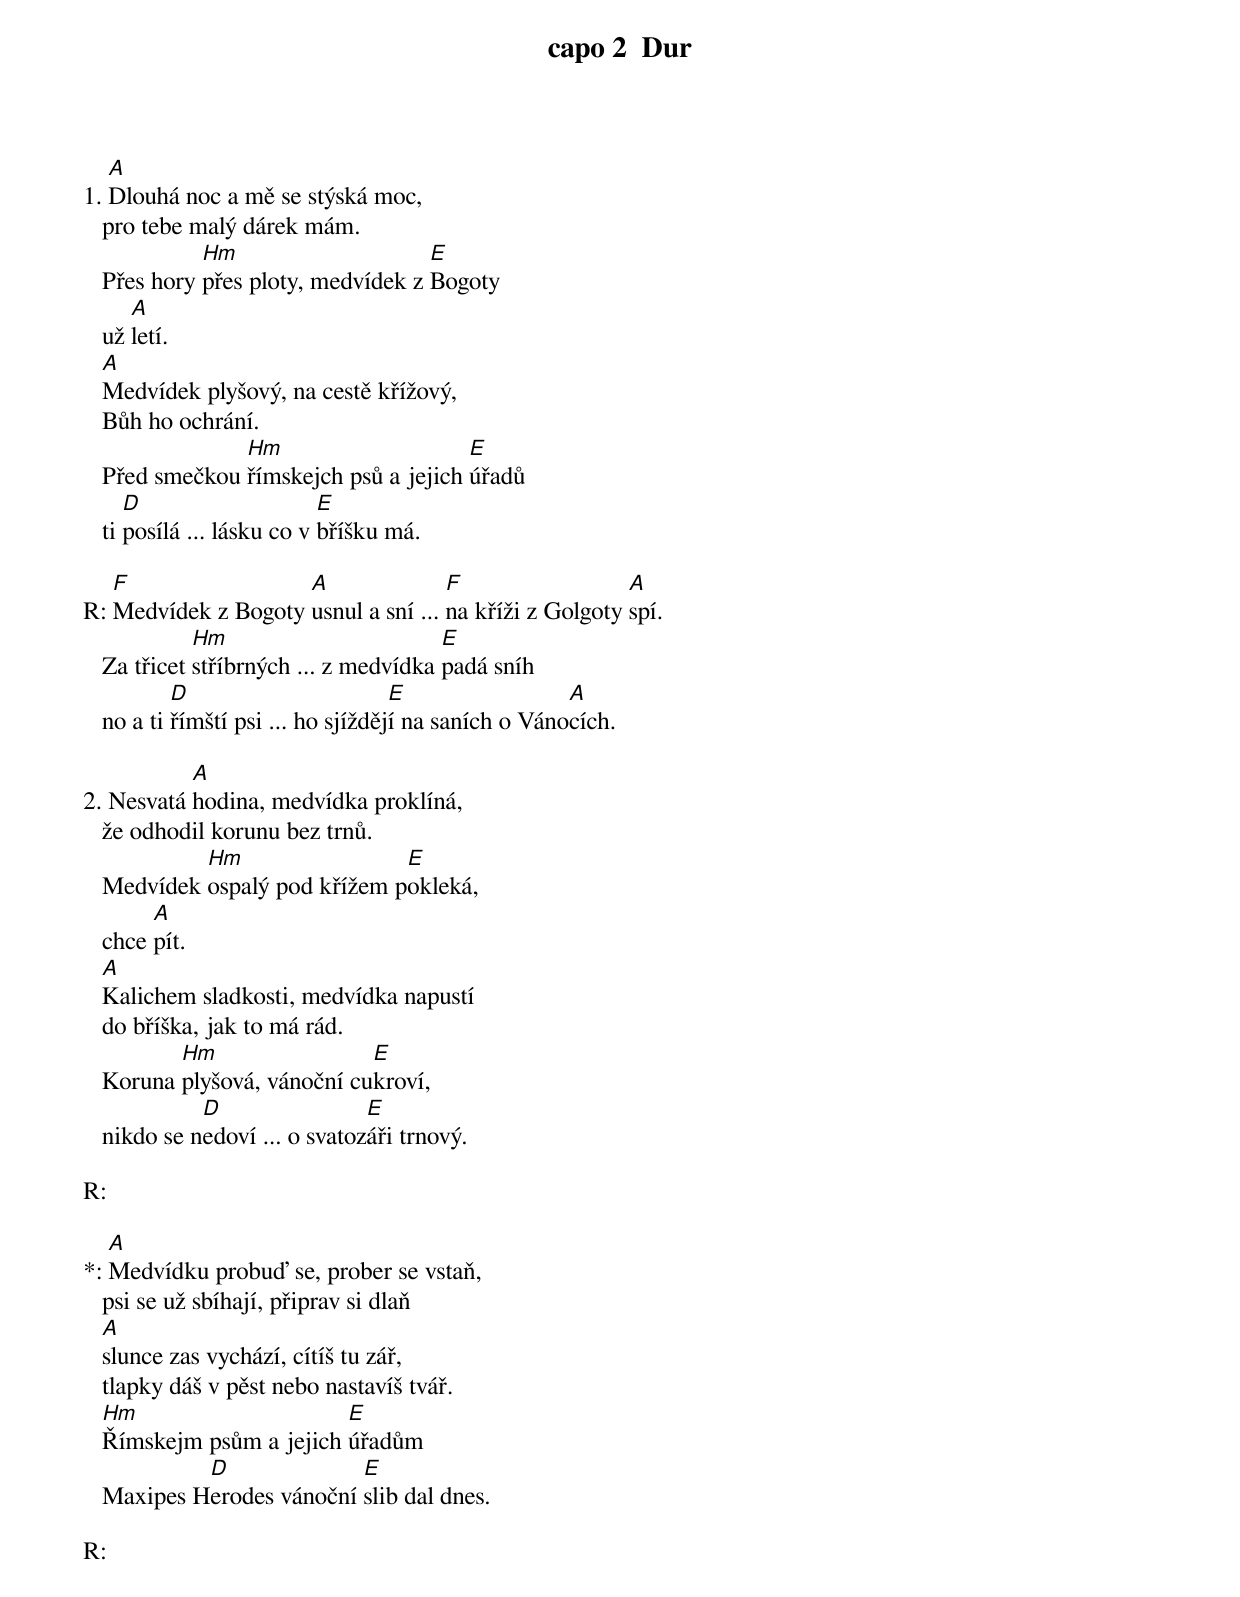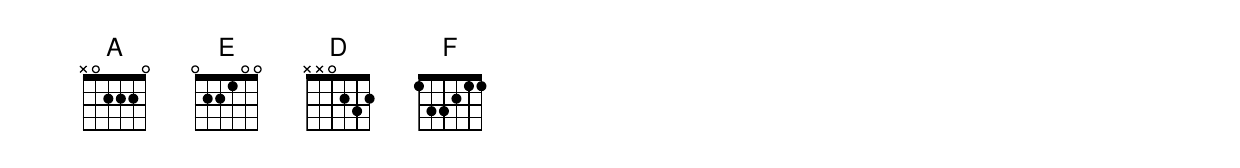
 capo 2  Dur
   A
1. Dlouhá noc a mě se stýská moc,
   pro tebe malý dárek mám.
             Hm                     E
   Přes hory přes ploty, medvídek z Bogoty
      A
   už letí.
   A
   Medvídek plyšový, na cestě křížový,
   Bůh ho ochrání.
                Hm                     E
   Před smečkou římskejch psů a jejich úřadů
      D                     E
   ti posílá ... lásku co v bříšku má.

   F                 A               F                  A
R: Medvídek z Bogoty usnul a sní ... na kříži z Golgoty spí.
             Hm                        E
   Za třicet stříbrných ... z medvídka padá sníh
           D                        E                 A
   no a ti římští psi ... ho sjíždějí na saních o Vánocích.

           A
2. Nesvatá hodina, medvídka proklíná,
   že odhodil korunu bez trnů.
            Hm                 E
   Medvídek ospalý pod křížem pokleká,
        A
   chce pít.
   A
   Kalichem sladkosti, medvídka napustí
   do bříška, jak to má rád.
          Hm                 E
   Koruna plyšová, vánoční cukroví,
             D                 E
   nikdo se nedoví ... o svatozáři trnový.

R:

   A
*: Medvídku probuď se, prober se vstaň,
   psi se už sbíhají, připrav si dlaň
   A
   slunce zas vychází, cítíš tu zář,
   tlapky dáš v pěst nebo nastavíš tvář.
   Hm                     E
   Římskejm psům a jejich úřadům
            D              E
   Maxipes Herodes vánoční slib dal dnes.

R:
